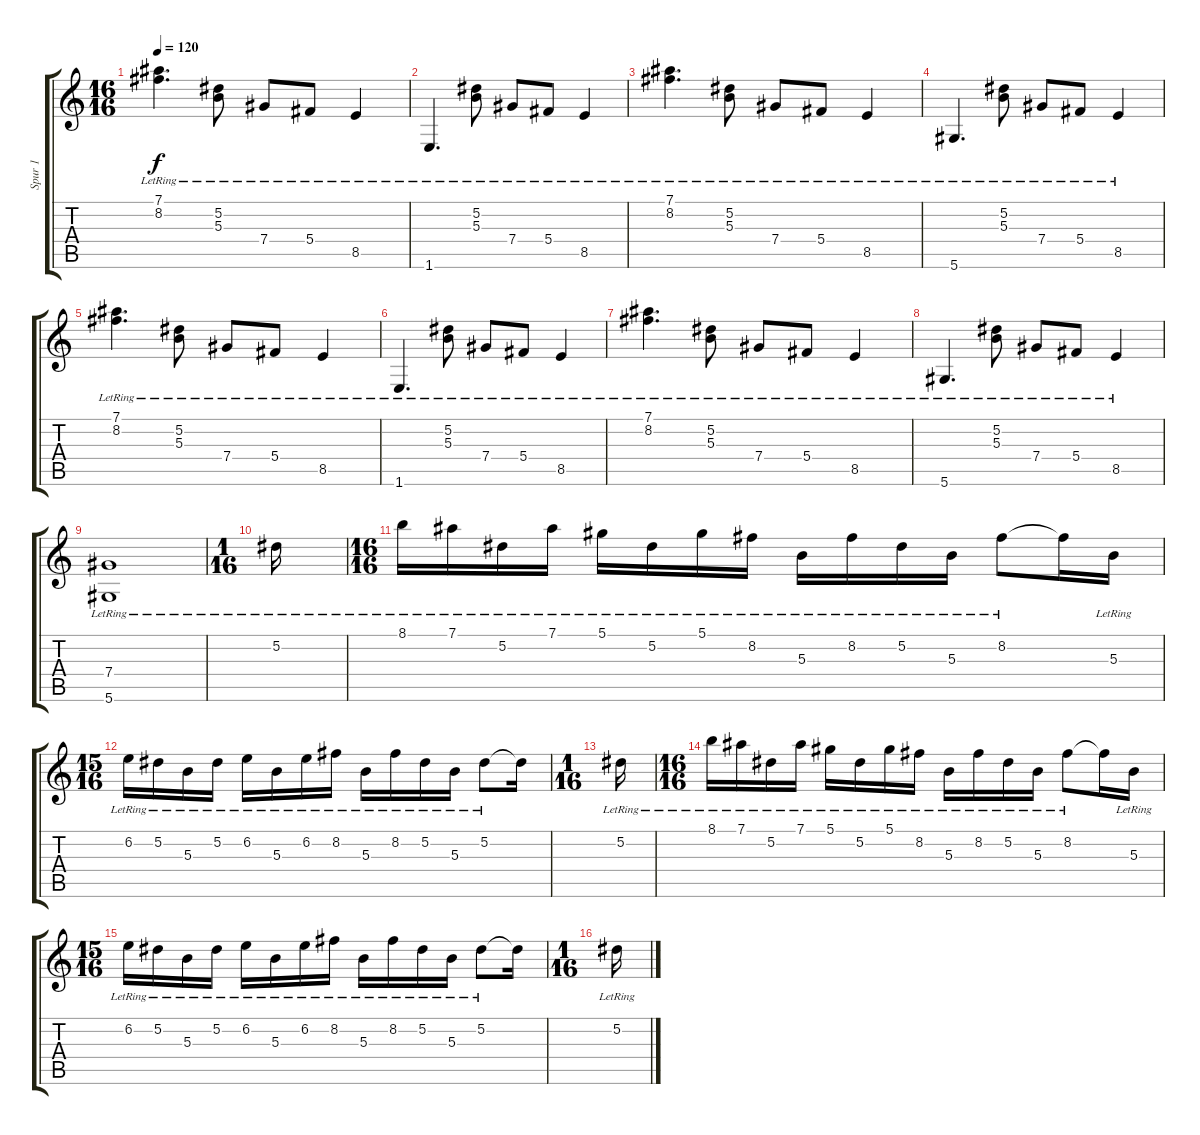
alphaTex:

\track ("Spur 1" "Spur 1") {instrument acousticguitarsteel}
\staff {score tabs}
\tuning (Eb4 Bb3 Gb3 Db3 Ab2 Eb2) {hide}
\ts (16 16)
\tempo 120
\clef g2
\ks c
(7.1{lr} 8.2{lr}).4{d dy f} (5.2{lr} 5.3{lr}).8 7.4{lr}.8 5.4{lr}.8 8.5{lr}.4 |
1.6{lr}.4{d} (5.2{lr} 5.3{lr}).8 7.4{lr}.8 5.4{lr}.8 8.5{lr}.4 |
(7.1{lr} 8.2{lr}).4{d} (5.2{lr} 5.3{lr}).8 7.4{lr}.8 5.4{lr}.8 8.5{lr}.4 |
5.6{lr}.4{d} (5.2{lr} 5.3{lr}).8 7.4{lr}.8 5.4{lr}.8 8.5{lr}.4 |
(7.1{lr} 8.2{lr}).4{d} (5.2{lr} 5.3{lr}).8 7.4{lr}.8 5.4{lr}.8 8.5{lr}.4 |
1.6{lr}.4{d} (5.2{lr} 5.3{lr}).8 7.4{lr}.8 5.4{lr}.8 8.5{lr}.4 |
(7.1{lr} 8.2{lr}).4{d} (5.2{lr} 5.3{lr}).8 7.4{lr}.8 5.4{lr}.8 8.5{lr}.4 |
5.6{lr}.4{d} (5.2{lr} 5.3{lr}).8 7.4{lr}.8 5.4{lr}.8 8.5{lr}.4 |
(7.4{lr} 5.6{lr}).1 |
\ts (1 16)
5.2{lr}.16 |
\ts (16 16)
8.1{lr}.16 7.1{lr}.16 5.2{lr}.16 7.1{lr}.16 5.1{lr}.16 5.2{lr}.16 5.1{lr}.16 8.2{lr}.16 5.3{lr}.16 8.2{lr}.16 5.2{lr}.16 5.3{lr}.16 8.2{lr}.8 8.2{t}.16 5.3{lr}.16 |
\ts (15 16)
6.2{lr}.16 5.2{lr}.16 5.3{lr}.16 5.2{lr}.16 6.2{lr}.16 5.3{lr}.16 6.2{lr}.16 8.2{lr}.16 5.3{lr}.16 8.2{lr}.16 5.2{lr}.16 5.3{lr}.16 5.2{lr}.8 5.2{t}.16 |
\ts (1 16)
5.2{lr}.16 |
\ts (16 16)
8.1{lr}.16 7.1{lr}.16 5.2{lr}.16 7.1{lr}.16 5.1{lr}.16 5.2{lr}.16 5.1{lr}.16 8.2{lr}.16 5.3{lr}.16 8.2{lr}.16 5.2{lr}.16 5.3{lr}.16 8.2{lr}.8 8.2{t}.16 5.3{lr}.16 |
\ts (15 16)
6.2{lr}.16 5.2{lr}.16 5.3{lr}.16 5.2{lr}.16 6.2{lr}.16 5.3{lr}.16 6.2{lr}.16 8.2{lr}.16 5.3{lr}.16 8.2{lr}.16 5.2{lr}.16 5.3{lr}.16 5.2{lr}.8 5.2{t}.16 |
\ts (1 16)
5.2{lr}.16
